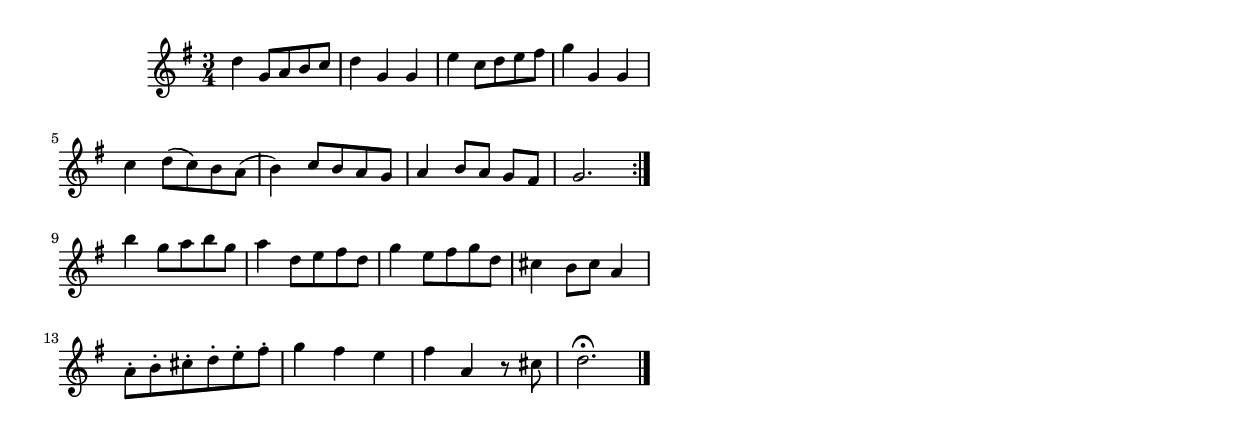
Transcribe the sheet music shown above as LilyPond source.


% lines preceded by a percent sign are comments.
\include "paper16.ly"
\score {
    \notes			
    \relative c''
        \sequential {		
	    \key g \major;
	    \time 3/4;		

	\repeat "volta" 2 \sequential {
	    d4 g,8 a b c d4 g, g |
	    e'4 c8 d e fis g4 g, g |
	    c4 d8()c b a( )b4 c8 b a g |
	    a4 [b8 a] [g fis] g2.  |
	}

        b'4 g8 a b g
        a4 d,8 e fis d |
        g4 e8 fis g d cis4 b8 cis a4 |
        a8-. b-. cis-. d-. e-. fis-.
        g4 fis e |
        fis a,  r8 cis8
        d2.-\fermata
        \bar "|.";
    }
    \paper {
       linewidth = 10.0 \cm; % standard settings are too wide for a book
   }
}
